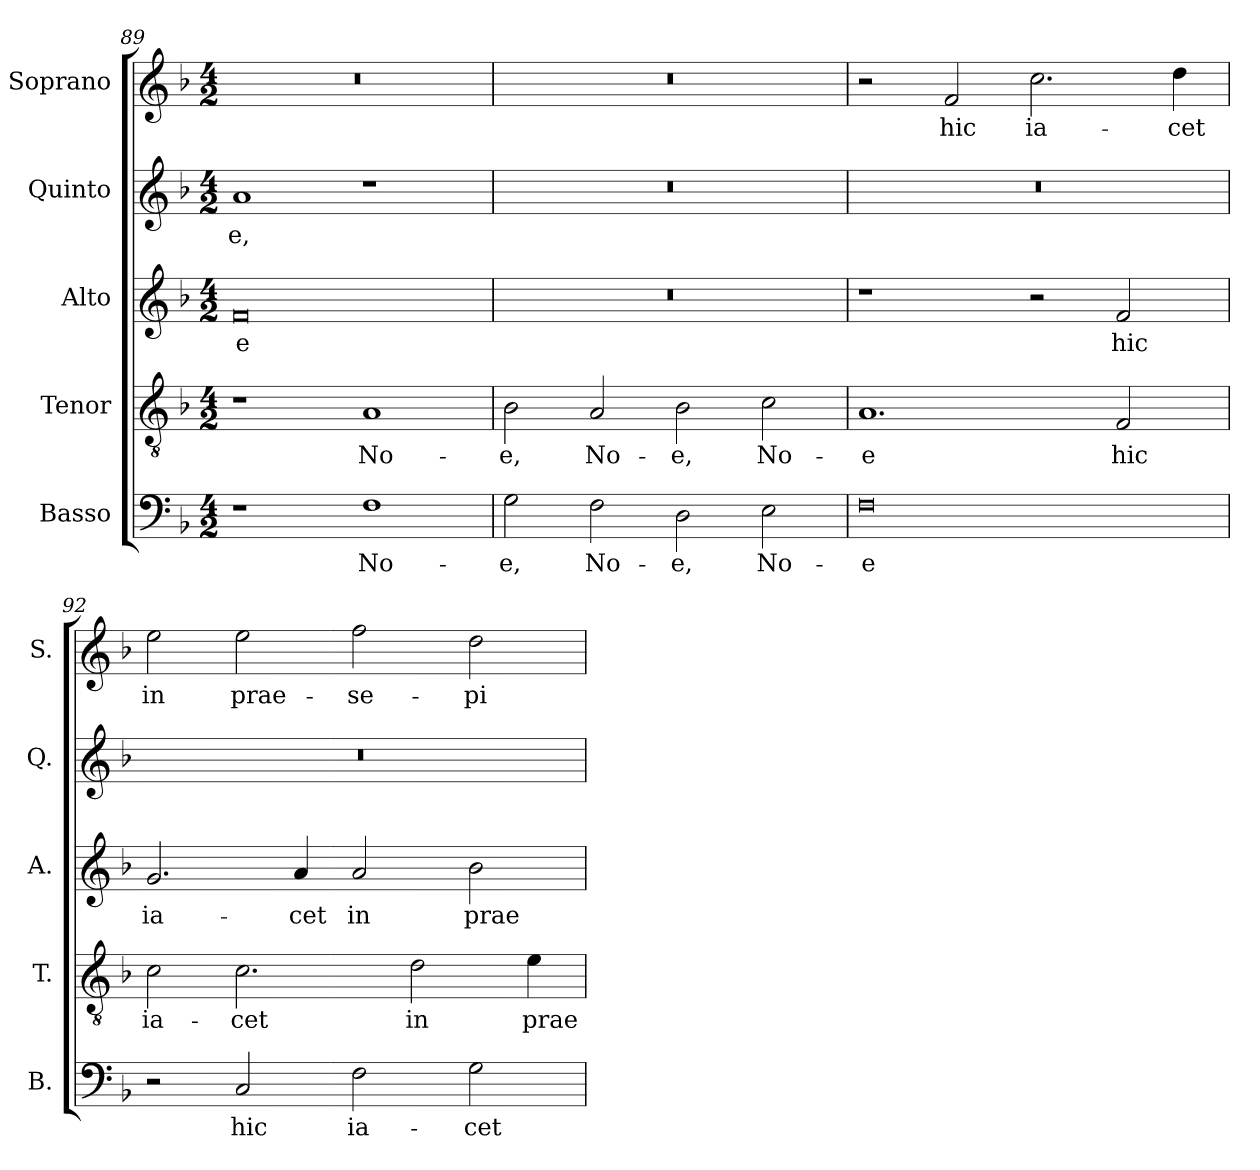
**kern	**text	**kern	**text	**kern	**text	**kern	**text	**kern	**text
*part5	*part5	*part4	*part4	*part3	*part3	*part2	*part2	*part1	*part1
*staff5	*staff5	*staff4	*staff4	*staff3	*staff3	*staff2	*staff2	*staff1	*staff1
*I"Basso	*	*I"Tenor	*	*I"Alto	*	*I"Quinto	*	*I"Soprano	*
*I'B.	*	*I'T.	*	*I'A.	*	*I'Q.	*	*I'S.	*
*clefF4	*	*clefGv2	*	*clefG2	*	*clefG2	*	*clefG2	*
*	*	*ITrd7c12	*	*	*	*	*	*	*
*k[b-]	*	*k[b-]	*	*k[b-]	*	*k[b-]	*	*k[b-]	*
*F:	*	*F:	*	*F:	*	*F:	*	*F:	*
*M4/2	*	*M4/2	*	*M4/2	*	*M4/2	*	*M4/2	*
=89	=89	=89	=89	=89	=89	=89	=89	=89	=89
!	!	!	!	!	!LO:LY:b:color=#000000	!	!	!	!
!	!	!	!	!	!	!	!LO:LY:b:color=#000000	!LO:N:vis=1	!
1r	.	1r	.	0fi	-e	1ai	-e,	0r	.
!	!LO:LY:b:color=#000000	!	!	!	!	!	!	!	!
!	!	!	!LO:LY:b:color=#000000	!	!	!	!	!	!
1Fi	No-	1AAi	No-	.	.	1r	.	.	.
=90	=90	=90	=90	=90	=90	=90	=90	=90	=90
!	!LO:LY:b:color=#000000	!	!	!	!	!	!	!	!
!	!	!	!LO:LY:b:color=#000000	!LO:N:vis=1	!	!LO:N:vis=1	!	!LO:N:vis=1	!
2Gi\	-e,	2BB-i\	-e,	0r	.	0r	.	0r	.
!	!LO:LY:b:color=#000000	!	!	!	!	!	!	!	!
!	!	!	!LO:LY:b:color=#000000	!	!	!	!	!	!
2Fi\	No-	2AAi/	No-	.	.	.	.	.	.
!	!LO:LY:b:color=#000000	!	!	!	!	!	!	!	!
!	!	!	!LO:LY:b:color=#000000	!	!	!	!	!	!
2Di\	-e,	2BB-i\	-e,	.	.	.	.	.	.
!	!LO:LY:b:color=#000000	!	!	!	!	!	!	!	!
!	!	!	!LO:LY:b:color=#000000	!	!	!	!	!	!
2Ei\	No-	2Ci\	No-	.	.	.	.	.	.
=91	=91	=91	=91	=91	=91	=91	=91	=91	=91
!	!LO:LY:b:color=#000000	!	!	!	!	!	!	!	!
!	!	!	!LO:LY:b:color=#000000	!	!	!LO:N:vis=1	!	!	!
0Fi	-e	1.AAi	-e	1r	.	0r	.	2r	.
!	!	!	!	!	!	!	!	!	!LO:LY:b:color=#000000
.	.	.	.	.	.	.	.	2fi/	hic
!	!	!	!	!	!	!	!	!	!LO:LY:b:color=#000000
.	.	.	.	2r	.	.	.	2.cci\	ia-
!	!	!	!LO:LY:b:color=#000000	!	!	!	!	!	!
!	!	!	!	!	!LO:LY:b:color=#000000	!	!	!	!
.	.	2FFi/	hic	2fi/	hic	.	.	.	.
!	!	!	!	!	!	!	!	!	!LO:LY:b:color=#000000
.	.	.	.	.	.	.	.	4ddi\	-cet
=92	=92	=92	=92	=92	=92	=92	=92	=92	=92
!	!	!	!LO:LY:b:color=#000000	!	!	!	!	!	!
!	!	!	!	!	!LO:LY:b:color=#000000	!LO:N:vis=1	!	!	!
!	!	!	!	!	!	!	!	!	!LO:LY:b:color=#000000
2r	.	2Ci\	ia-	2.gi/	ia-	0r	.	2eei\	in
!	!LO:LY:b:color=#000000	!	!	!	!	!	!	!	!
!	!	!	!LO:LY:b:color=#000000	!	!	!	!	!	!
!	!	!	!	!	!	!	!	!	!LO:LY:b:color=#000000
2Ci/	hic	2.Ci\	-cet	.	.	.	.	2eei\	prae-
!	!	!	!	!	!LO:LY:b:color=#000000	!	!	!	!
.	.	.	.	4ai/	-cet	.	.	.	.
!	!LO:LY:b:color=#000000	!	!	!	!	!	!	!	!
!	!	!	!	!	!LO:LY:b:color=#000000	!	!	!	!
!	!	!	!	!	!	!	!	!	!LO:LY:b:color=#000000
2Fi\	ia-	.	.	2ai/	in	.	.	2ffi\	-se-
!	!	!	!LO:LY:b:color=#000000	!	!	!	!	!	!
.	.	2Di\	in	.	.	.	.	.	.
!	!LO:LY:b:color=#000000	!	!	!	!	!	!	!	!
!	!	!	!	!	!LO:LY:b:color=#000000	!	!	!	!
!	!	!	!	!	!	!	!	!	!LO:LY:b:color=#000000
2Gi\	-cet	.	.	2b-i\	prae-	.	.	2ddi\	-pi-
!	!	!	!LO:LY:b:color=#000000	!	!	!	!	!	!
.	.	4Ei\	prae-	.	.	.	.	.	.
=	=	=	=	=	=	=	=	=	=
*-	*-	*-	*-	*-	*-	*-	*-	*-	*-
